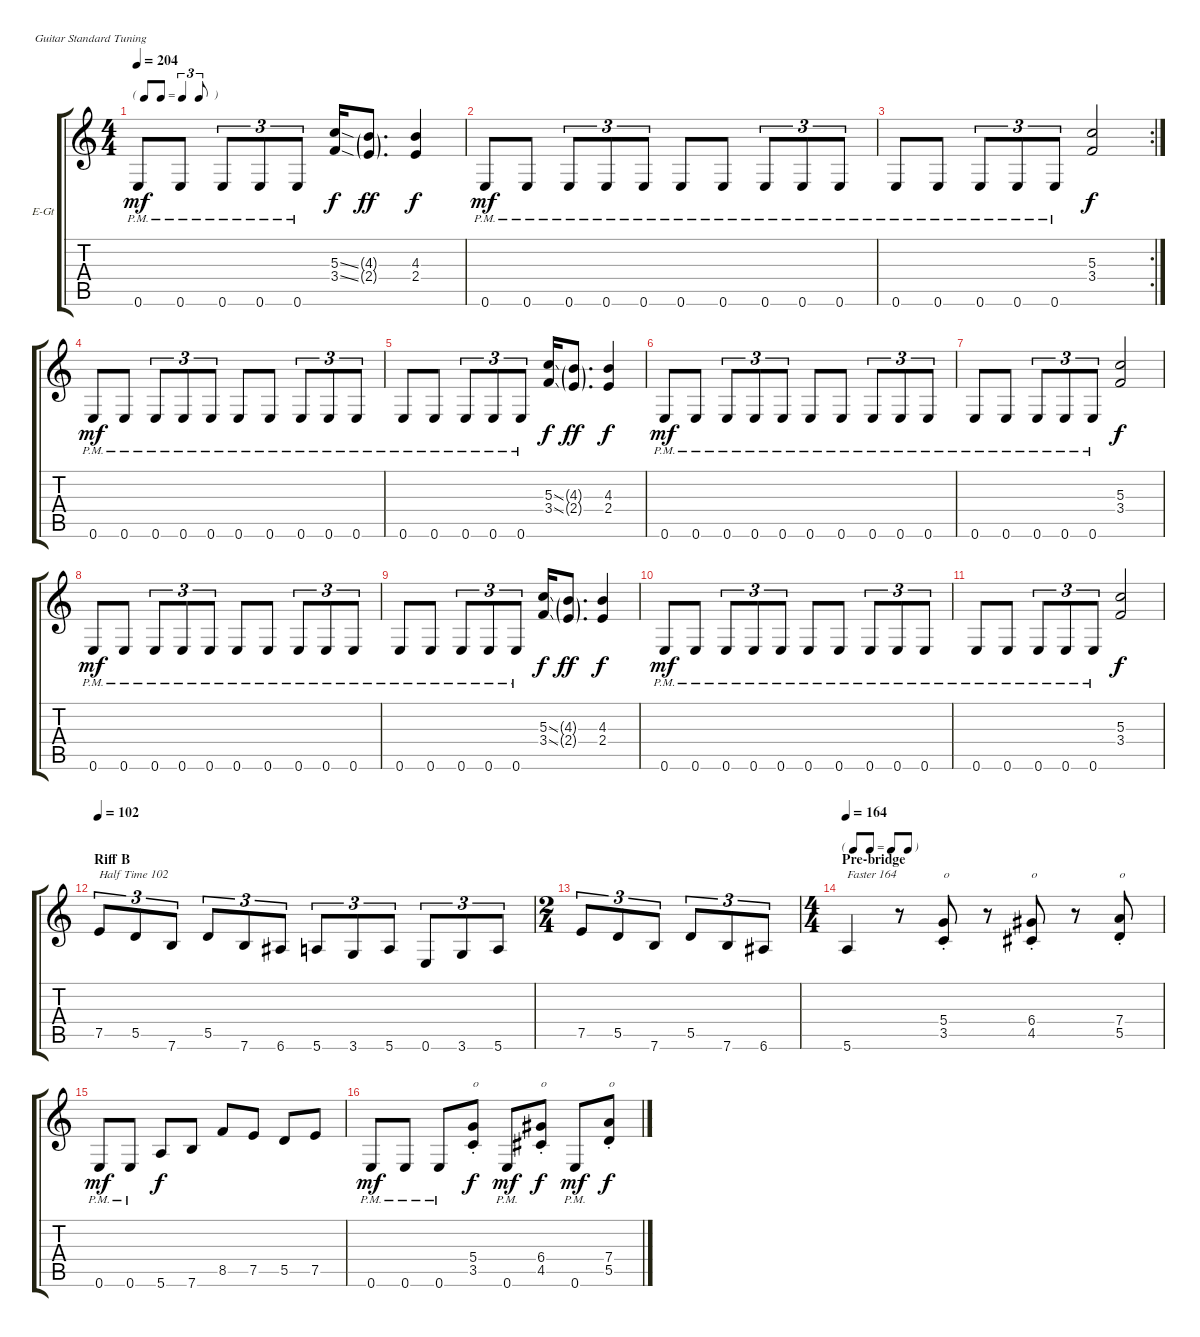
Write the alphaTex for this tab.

\bracketExtendMode groupsimilarinstruments
\firstSystemTrackNameOrientation horizontal
\otherSystemsTrackNameOrientation horizontal
\track ("Gtr I Rhytm" "E-Gt") {instrument overdrivenguitar}
\staff {score tabs}
\tuning (E4 B3 G3 D3 A2 E2)
\ts (4 4)
\tf triplet8th
\tempo 204
\clef g2
\ks c
0.6{pm}.8{dy mf} 0.6{pm}.8 0.6{pm}.8{tu (3 2)} 0.6{pm}.8{tu (3 2)} 0.6{pm}.8{tu (3 2)} (5.3{ss} 3.4{ss}).16{dy f} (4.3{g} 2.4{g}).8{d dy ff} (4.3 2.4).4{dy f} |
0.6{pm}.8{dy mf} 0.6{pm}.8 0.6{pm}.8{tu (3 2)} 0.6{pm}.8{tu (3 2)} 0.6{pm}.8{tu (3 2)} 0.6{pm}.8 0.6{pm}.8 0.6{pm}.8{tu (3 2)} 0.6{pm}.8{tu (3 2)} 0.6{pm}.8{tu (3 2)} |
\rc 2
0.6{pm}.8 0.6{pm}.8 0.6{pm}.8{tu (3 2)} 0.6{pm}.8{tu (3 2)} 0.6{pm}.8{tu (3 2)} (5.3 3.4).2{dy f} |
0.6{pm}.8{dy mf} 0.6{pm}.8 0.6{pm}.8{tu (3 2)} 0.6{pm}.8{tu (3 2)} 0.6{pm}.8{tu (3 2)} 0.6{pm}.8 0.6{pm}.8 0.6{pm}.8{tu (3 2)} 0.6{pm}.8{tu (3 2)} 0.6{pm}.8{tu (3 2)} |
0.6{pm}.8 0.6{pm}.8 0.6{pm}.8{tu (3 2)} 0.6{pm}.8{tu (3 2)} 0.6{pm}.8{tu (3 2)} (5.3{ss} 3.4{ss}).16{dy f} (4.3{g} 2.4{g}).8{d dy ff} (4.3 2.4).4{dy f} |
0.6{pm}.8{dy mf} 0.6{pm}.8 0.6{pm}.8{tu (3 2)} 0.6{pm}.8{tu (3 2)} 0.6{pm}.8{tu (3 2)} 0.6{pm}.8 0.6{pm}.8 0.6{pm}.8{tu (3 2)} 0.6{pm}.8{tu (3 2)} 0.6{pm}.8{tu (3 2)} |
0.6{pm}.8 0.6{pm}.8 0.6{pm}.8{tu (3 2)} 0.6{pm}.8{tu (3 2)} 0.6{pm}.8{tu (3 2)} (5.3 3.4).2{dy f} |
0.6{pm}.8{dy mf} 0.6{pm}.8 0.6{pm}.8{tu (3 2)} 0.6{pm}.8{tu (3 2)} 0.6{pm}.8{tu (3 2)} 0.6{pm}.8 0.6{pm}.8 0.6{pm}.8{tu (3 2)} 0.6{pm}.8{tu (3 2)} 0.6{pm}.8{tu (3 2)} |
0.6{pm}.8 0.6{pm}.8 0.6{pm}.8{tu (3 2)} 0.6{pm}.8{tu (3 2)} 0.6{pm}.8{tu (3 2)} (5.3{ss} 3.4{ss}).16{dy f} (4.3{g} 2.4{g}).8{d dy ff} (4.3 2.4).4{dy f} |
0.6{pm}.8{dy mf} 0.6{pm}.8 0.6{pm}.8{tu (3 2)} 0.6{pm}.8{tu (3 2)} 0.6{pm}.8{tu (3 2)} 0.6{pm}.8 0.6{pm}.8 0.6{pm}.8{tu (3 2)} 0.6{pm}.8{tu (3 2)} 0.6{pm}.8{tu (3 2)} |
0.6{pm}.8 0.6{pm}.8 0.6{pm}.8{tu (3 2)} 0.6{pm}.8{tu (3 2)} 0.6{pm}.8{tu (3 2)} (5.3 3.4).2{dy f} |
\section ("" "Riff B")
\tempo 102
7.5.8{tu (3 2) txt "Half Time 102"} 5.5.8{tu (3 2)} 7.6.8{tu (3 2)} 5.5.8{tu (3 2)} 7.6.8{tu (3 2)} 6.6.8{tu (3 2)} 5.6.8{tu (3 2)} 3.6.8{tu (3 2)} 5.6.8{tu (3 2)} 0.6.8{tu (3 2)} 3.6.8{tu (3 2)} 5.6.8{tu (3 2)} |
\ts (2 4)
\beaming (8 2 2)
7.5.8{tu (3 2)} 5.5.8{tu (3 2)} 7.6.8{tu (3 2)} 5.5.8{tu (3 2)} 7.6.8{tu (3 2)} 6.6.8{tu (3 2)} |
\ts (4 4)
\beaming (8 2 2 2 2)
\tf none
\section ("" "Pre-bridge")
\tempo 164
5.6.4{txt "Faster 164"} r.8 (5.4{st} 3.5{st}).8{txt "o"} r.8 (6.4{st} 4.5{st}).8{txt "o"} r.8 (7.4{st} 5.5{st}).8{txt "o"} |
0.6{pm}.8{dy mf} 0.6{pm}.8 5.6.8{dy f} 7.6.8 8.5.8 7.5.8 5.5.8 7.5.8 |
0.6{pm}.8{dy mf} 0.6{pm}.8 0.6{pm}.8 (5.4{st} 3.5{st}).8{txt "o" dy f} 0.6{pm}.8{dy mf} (6.4{st} 4.5{st}).8{txt "o" dy f} 0.6{pm}.8{dy mf} (7.4{st} 5.5{st}).8{txt "o" dy f}
